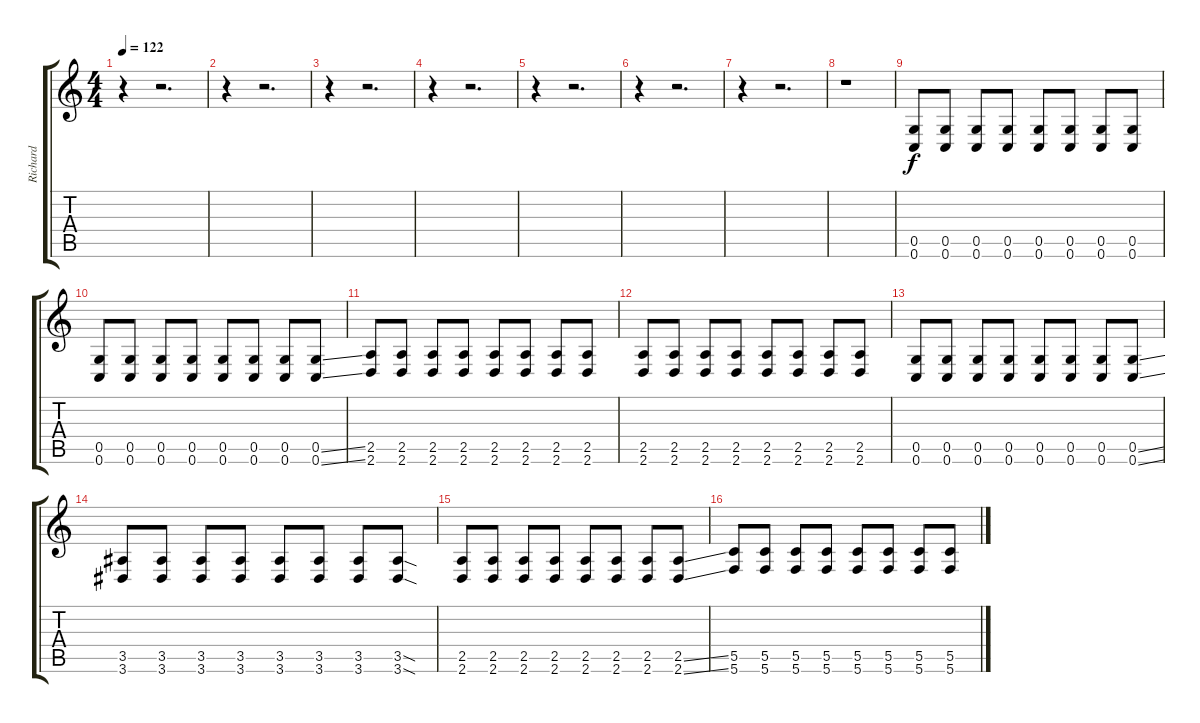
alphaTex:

\track ("Richard " "Richard ") {instrument distortionguitar}
\staff {score tabs}
\tuning (D4 A3 F3 C3 G2 C2) {hide}
\ts (4 4)
\tempo 122
\clef g2
\ks c
r.4{dy f instrument distortionguitar} r.2{d} |
r.4 r.2{d} |
r.4 r.2{d} |
r.4 r.2{d} |
r.4 r.2{d} |
r.4 r.2{d} |
r.4 r.2{d} |
r.1 |
(0.5 0.6).8 (0.5 0.6).8 (0.5 0.6).8 (0.5 0.6).8 (0.5 0.6).8 (0.5 0.6).8 (0.5 0.6).8 (0.5 0.6).8 |
(0.5 0.6).8 (0.5 0.6).8 (0.5 0.6).8 (0.5 0.6).8 (0.5 0.6).8 (0.5 0.6).8 (0.5 0.6).8 (0.5{ss} 0.6{ss}).8 |
(2.5 2.6).8 (2.5 2.6).8 (2.5 2.6).8 (2.5 2.6).8 (2.5 2.6).8 (2.5 2.6).8 (2.5 2.6).8 (2.5 2.6).8 |
(2.5 2.6).8 (2.5 2.6).8 (2.5 2.6).8 (2.5 2.6).8 (2.5 2.6).8 (2.5 2.6).8 (2.5 2.6).8 (2.5 2.6).8 |
(0.5 0.6).8 (0.5 0.6).8 (0.5 0.6).8 (0.5 0.6).8 (0.5 0.6).8 (0.5 0.6).8 (0.5 0.6).8 (0.5{ss} 0.6{ss}).8 |
(3.5 3.6).8 (3.5 3.6).8 (3.5 3.6).8 (3.5 3.6).8 (3.5 3.6).8 (3.5 3.6).8 (3.5 3.6).8 (3.5{sod} 3.6{sod}).8 |
(2.5 2.6).8 (2.5 2.6).8 (2.5 2.6).8 (2.5 2.6).8 (2.5 2.6).8 (2.5 2.6).8 (2.5 2.6).8 (2.5{ss} 2.6{ss}).8 |
(5.5 5.6).8 (5.5 5.6).8 (5.5 5.6).8 (5.5 5.6).8 (5.5 5.6).8 (5.5 5.6).8 (5.5 5.6).8 (5.5 5.6).8
